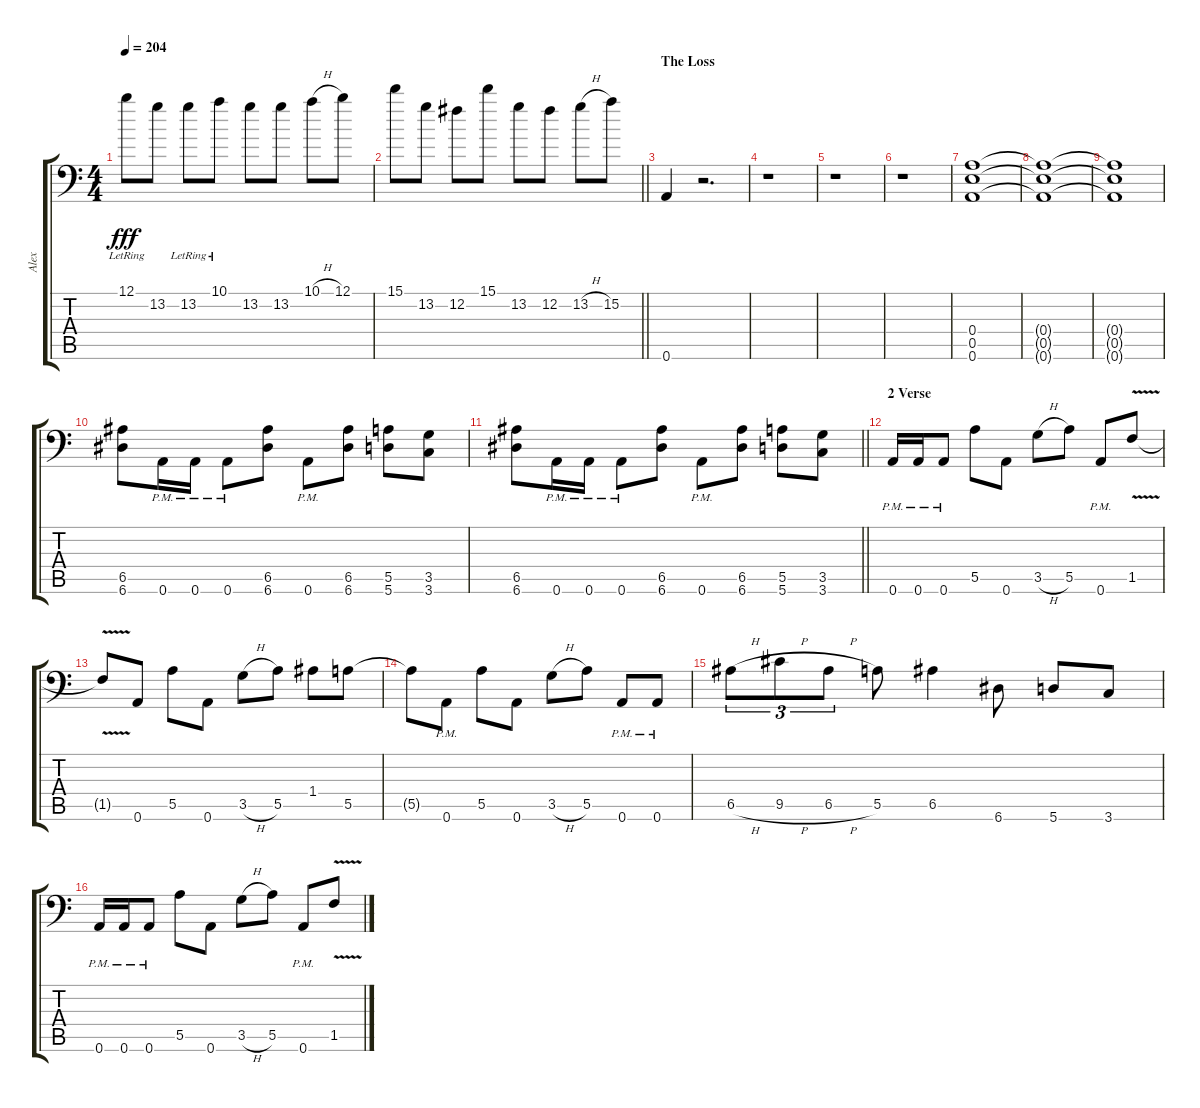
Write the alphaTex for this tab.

\track ("Alex" "Alex") {instrument distortionguitar}
\staff {score tabs}
\tuning (B3 Gb3 D3 A2 E2 A1) {hide}
\ts (4 4)
\tempo 204
\clef f4
\ks c
12.1{lr}.8{dy fff} 13.2.8 13.2{lr}.8 10.1{lr}.8 13.2.8 13.2.8 10.1{h}.8 12.1.8 |
\barLineRight lightlight
15.1.8 13.2.8 12.2.8 15.1.8 13.2.8 12.2.8 13.2{h}.8 15.2.8 |
\section ("" "The Loss")
0.6.4 r.2{d} |
r.1 |
r.1 |
r.1 |
(0.4 0.5 0.6).1 |
(0.4{t} 0.5{t} 0.6{t}).1 |
(0.4{t} 0.5{t} 0.6{t}).1 |
(6.5 6.6).8 0.6{pm}.16 0.6{pm}.16 0.6{pm}.8 (6.5 6.6).8 0.6{pm}.8 (6.5 6.6).8 (5.5 5.6).8 (3.5 3.6).8 |
\barLineRight lightlight
(6.5 6.6).8 0.6{pm}.16 0.6{pm}.16 0.6{pm}.8 (6.5 6.6).8 0.6{pm}.8 (6.5 6.6).8 (5.5 5.6).8 (3.5 3.6).8 |
\section ("" "2 Verse ")
0.6{pm}.16 0.6{pm}.16 0.6{pm}.8 5.5.8 0.6.8 3.5{h}.8 5.5.8 0.6{pm}.8 1.5{v}.8 |
1.5{t}.8 0.6.8 5.5.8 0.6.8 3.5{h}.8 5.5.8 1.4.8 5.5.8 |
5.5{t}.8 0.6{pm}.8 5.5.8 0.6.8 3.5{h}.8 5.5.8 0.6{pm}.8 0.6{pm}.8 |
6.5{h}.8{tu (3 2)} 9.5{h}.8{tu (3 2)} 6.5{h}.8{tu (3 2)} 5.5.8 6.5.4 6.6.8 5.6.8 3.6.8 |
0.6{pm}.16 0.6{pm}.16 0.6{pm}.8 5.5.8 0.6.8 3.5{h}.8 5.5.8 0.6{pm}.8 1.5{v}.8
